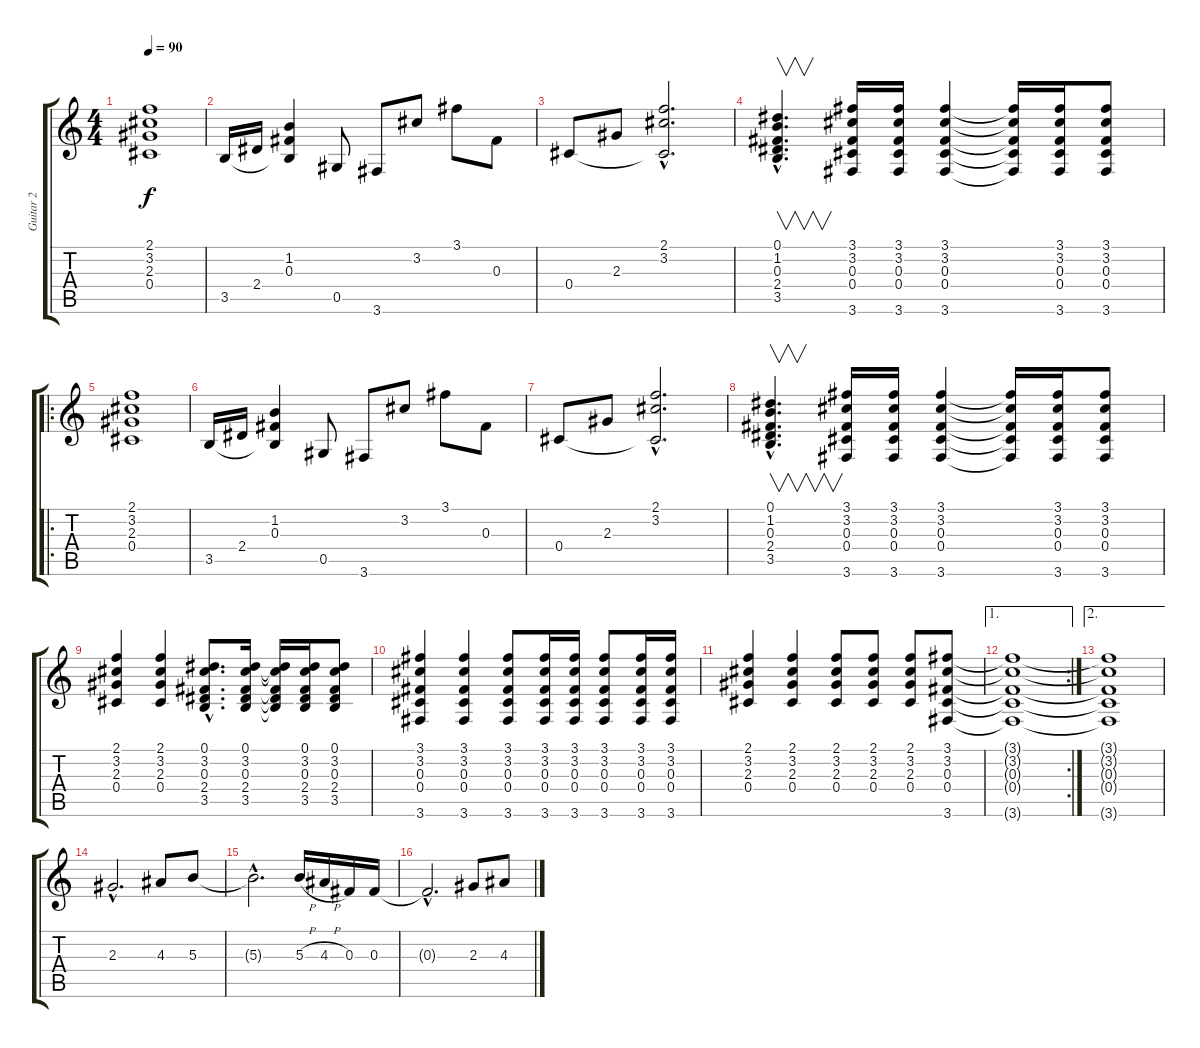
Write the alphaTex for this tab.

\track ("Guitar 2" "Guitar 2") {instrument electricguitarclean}
\staff {score tabs}
\tuning (Eb4 Bb3 Gb3 Db3 Ab2 Eb2) {hide}
\ts (4 4)
\tempo 90
\clef g2
\ks c
(2.1 3.2 2.3 0.4).1{dy f instrument electricguitarclean} |
3.5.16 2.4.16 (1.2 0.3 3.5{t}).4 0.5.8 3.6.8 3.2.8 3.1.8 0.3.8 |
0.4.8 2.3.8 (2.1{hac} 3.2{hac} 0.4{hac t}).2{d} |
(0.1{hac} 1.2{hac} 0.3{hac} 2.4{hac} 3.5{hac}).4{v d} (3.1 3.2 0.3 0.4 3.6).16 (3.1 3.2 0.3 0.4 3.6).16 (3.1 3.2 0.3 0.4 3.6).4 (3.1{t} 3.2{t} 0.3{t} 0.4{t} 3.6{t}).16 (3.1 3.2 0.3 0.4 3.6).16 (3.1 3.2 0.3 0.4 3.6).8 |
\ro
(2.1 3.2 2.3 0.4).1 |
3.5.16 2.4.16 (1.2 0.3 3.5{t}).4 0.5.8 3.6.8 3.2.8 3.1.8 0.3.8 |
0.4.8 2.3.8 (2.1{hac} 3.2{hac} 0.4{hac t}).2{d} |
(0.1{hac} 1.2{hac} 0.3{hac} 2.4{hac} 3.5{hac}).4{v d} (3.1 3.2 0.3 0.4 3.6).16 (3.1 3.2 0.3 0.4 3.6).16 (3.1 3.2 0.3 0.4 3.6).4 (3.1{t} 3.2{t} 0.3{t} 0.4{t} 3.6{t}).16 (3.1 3.2 0.3 0.4 3.6).16 (3.1 3.2 0.3 0.4 3.6).8 |
(2.1 3.2 2.3 0.4).4 (2.1 3.2 2.3 0.4).4 (0.1{hac} 3.2{hac} 0.3{hac} 2.4{hac} 3.5{hac}).8{d} (0.1 3.2 0.3 2.4 3.5).16 (0.1{t} 3.2{t} 0.3{t} 2.4{t} 3.5{t}).16 (0.1 3.2 0.3 2.4 3.5).16 (0.1 3.2 0.3 2.4 3.5).8 |
(3.1 3.2 0.3 0.4 3.6).4 (3.1 3.2 0.3 0.4 3.6).4 (3.1 3.2 0.3 0.4 3.6).8 (3.1 3.2 0.3 0.4 3.6).16 (3.1 3.2 0.3 0.4 3.6).16 (3.1 3.2 0.3 0.4 3.6).8 (3.1 3.2 0.3 0.4 3.6).16 (3.1 3.2 0.3 0.4 3.6).16 |
(2.1 3.2 2.3 0.4).4 (2.1 3.2 2.3 0.4).4 (2.1 3.2 2.3 0.4).8 (2.1 3.2 2.3 0.4).8 (2.1 3.2 2.3 0.4).8 (3.1 3.2 0.3 0.4 3.6).8 |
\ae 1
\rc 2
(3.1{t} 3.2{t} 0.3{t} 0.4{t} 3.6{t}).1 |
\ae 2
(3.1{t} 3.2{t} 0.3{t} 0.4{t} 3.6{t}).1{instrument overdrivenguitar} |
2.3{hac}.2{d} 4.3.8 5.3.8 |
5.3{hac t}.2{d} 5.3{h}.16 4.3{h}.16 0.3.16 0.3.16 |
0.3{hac t}.2{d} 2.3.8 4.3.8
